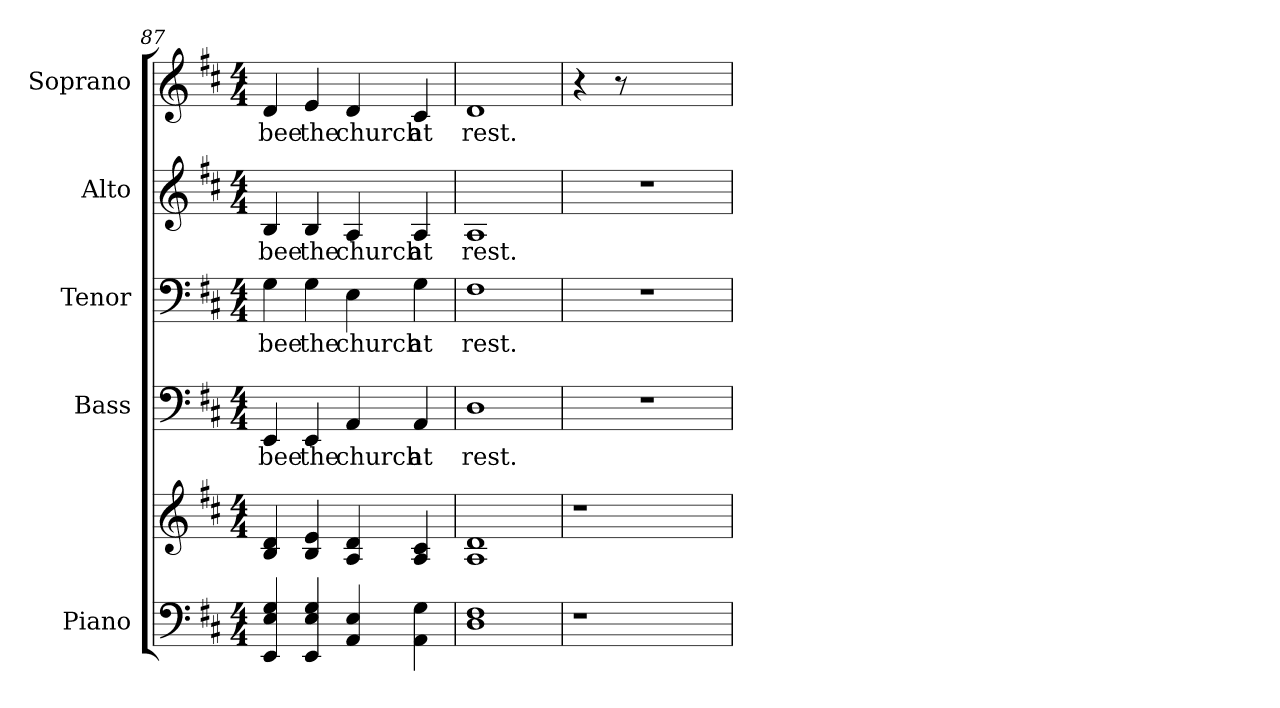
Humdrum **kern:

**kern	**kern	**kern	**text	**kern	**text	**kern	**text	**kern	**text
*part5	*part5	*part4	*part4	*part3	*part3	*part2	*part2	*part1	*part1
*staff6	*staff5	*staff4	*staff4	*staff3	*staff3	*staff2	*staff2	*staff1	*staff1
*I"Piano	*	*I"Bass	*	*I"Tenor	*	*I"Alto	*	*I"Soprano	*
*I'Pno.	*	*I'B.	*	*I'T.	*	*I'A.	*	*I'S.	*
!!LO:PB:g=z
*clefF4	*clefG2	*clefF4	*	*clefF4	*	*clefG2	*	*clefG2	*
*k[f#c#]	*k[f#c#]	*k[f#c#]	*	*k[f#c#]	*	*k[f#c#]	*	*k[f#c#]	*
*D:	*D:	*D:	*	*D:	*	*D:	*	*D:	*
*M4/4	*M4/4	*M4/4	*	*M4/4	*	*M4/4	*	*M4/4	*
=87	=87	=87	=87	=87	=87	=87	=87	=87	=87
!	!	!	!LO:LY:b:color=#000000	!	!	!	!	!	!
!	!	!	!	!	!LO:LY:b:color=#000000	!	!	!	!
!	!	!	!	!	!	!	!LO:LY:b:color=#000000	!	!
!	!	!	!	!	!	!	!	!	!LO:LY:b:color=#000000
4EEi/ 4Ei 4Gi	4Bi/ 4di	4EEi/	bee	4Gi\	bee	4Bi/	bee	4di/	bee
!	!	!	!LO:LY:b:color=#000000	!	!	!	!	!	!
!	!	!	!	!	!LO:LY:b:color=#000000	!	!	!	!
!	!	!	!	!	!	!	!LO:LY:b:color=#000000	!	!
!	!	!	!	!	!	!	!	!	!LO:LY:b:color=#000000
4EEi/ 4Ei 4Gi	4Bi/ 4ei	4EEi/	the	4Gi\	the	4Bi/	the	4ei/	the
!	!	!	!LO:LY:b:color=#000000	!	!	!	!	!	!
!	!	!	!	!	!LO:LY:b:color=#000000	!	!	!	!
!	!	!	!	!	!	!	!LO:LY:b:color=#000000	!	!
!	!	!	!	!	!	!	!	!	!LO:LY:b:color=#000000
4AAi/ 4Ei	4Ai/ 4di	4AAi/	church	4Ei\	church	4Ai/	church	4di/	church
!	!	!	!LO:LY:b:color=#000000	!	!	!	!	!	!
!	!	!	!	!	!LO:LY:b:color=#000000	!	!	!	!
!	!	!	!	!	!	!	!LO:LY:b:color=#000000	!	!
!	!	!	!	!	!	!	!	!	!LO:LY:b:color=#000000
4AAi\ 4Gi	4Ai/ 4c#i	4AAi/	at	4Gi\	at	4Ai/	at	4c#i/	at
=88	=88	=88	=88	=88	=88	=88	=88	=88	=88
!	!	!	!LO:LY:b:color=#000000	!	!	!	!	!	!
!	!	!	!	!	!LO:LY:b:color=#000000	!	!	!	!
!	!	!	!	!	!	!	!LO:LY:b:color=#000000	!	!
!	!	!	!	!	!	!	!	!	!LO:LY:b:color=#000000
1Di 1F#i	1Ai 1di	1Di	rest.	1F#i	rest.	1Ai	rest.	1di	rest.
!!LO:PB:g=z
=89	=89	=89	=89	=89	=89	=89	=89	=89	=89
!LO:N:vis=1	!LO:N:vis=1	!LO:N:vis=1	!	!LO:N:vis=1	!	!LO:N:vis=1	!	!	!
4.r	4.r	1r	.	1r	.	1r	.	4r	.
.	.	.	.	.	.	.	.	8r	.
2ryy	2ryy	.	.	.	.	.	.	2ryy	.
8ryy	8ryy	.	.	.	.	.	.	8ryy	.
=	=	=	=	=	=	=	=	=	=
*-	*-	*-	*-	*-	*-	*-	*-	*-	*-
